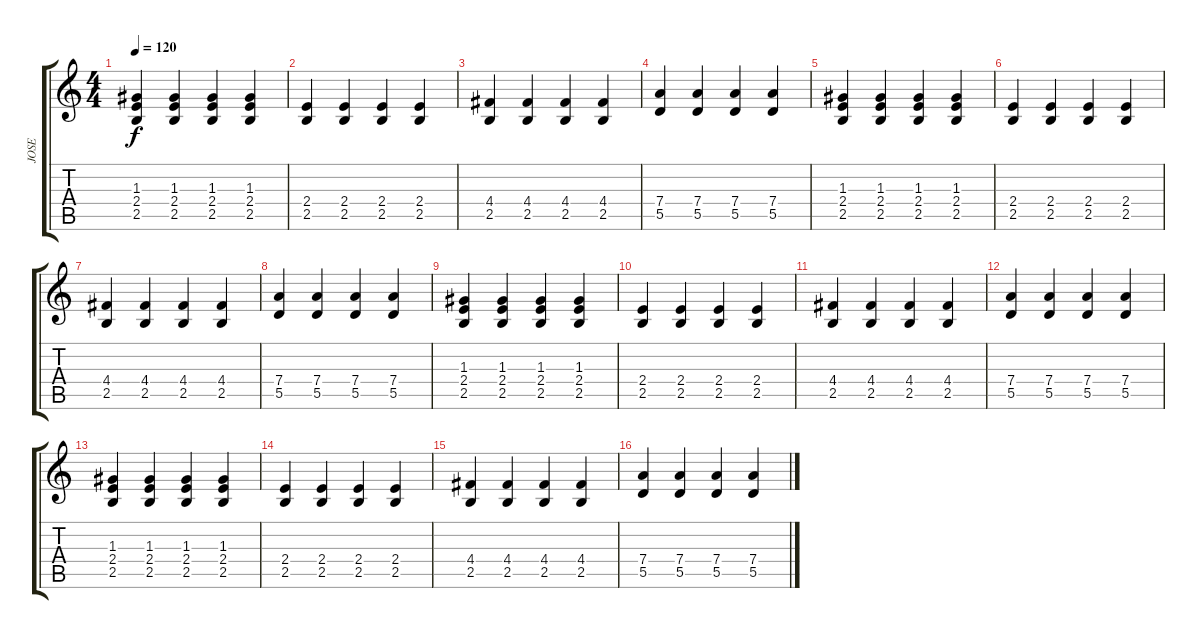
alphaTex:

\track ("JOSE" "JOSE") {instrument acousticguitarnylon}
\staff {score tabs}
\tuning (E4 B3 G3 D3 A2 E2) {hide}
\ts (4 4)
\tempo 120
\clef g2
\ks c
(1.3 2.4 2.5).4{dy f} (1.3 2.4 2.5).4 (1.3 2.4 2.5).4 (1.3 2.4 2.5).4 |
(2.4 2.5).4 (2.4 2.5).4 (2.4 2.5).4 (2.4 2.5).4 |
(4.4 2.5).4 (4.4 2.5).4 (4.4 2.5).4 (4.4 2.5).4 |
(7.4 5.5).4 (7.4 5.5).4 (7.4 5.5).4 (7.4 5.5).4 |
(1.3 2.4 2.5).4 (1.3 2.4 2.5).4 (1.3 2.4 2.5).4 (1.3 2.4 2.5).4 |
(2.4 2.5).4 (2.4 2.5).4 (2.4 2.5).4 (2.4 2.5).4 |
(4.4 2.5).4 (4.4 2.5).4 (4.4 2.5).4 (4.4 2.5).4 |
(7.4 5.5).4 (7.4 5.5).4 (7.4 5.5).4 (7.4 5.5).4 |
(1.3 2.4 2.5).4 (1.3 2.4 2.5).4 (1.3 2.4 2.5).4 (1.3 2.4 2.5).4 |
(2.4 2.5).4 (2.4 2.5).4 (2.4 2.5).4 (2.4 2.5).4 |
(4.4 2.5).4 (4.4 2.5).4 (4.4 2.5).4 (4.4 2.5).4 |
(7.4 5.5).4 (7.4 5.5).4 (7.4 5.5).4 (7.4 5.5).4 |
(1.3 2.4 2.5).4 (1.3 2.4 2.5).4 (1.3 2.4 2.5).4 (1.3 2.4 2.5).4 |
(2.4 2.5).4 (2.4 2.5).4 (2.4 2.5).4 (2.4 2.5).4 |
(4.4 2.5).4 (4.4 2.5).4 (4.4 2.5).4 (4.4 2.5).4 |
(7.4 5.5).4 (7.4 5.5).4 (7.4 5.5).4 (7.4 5.5).4
